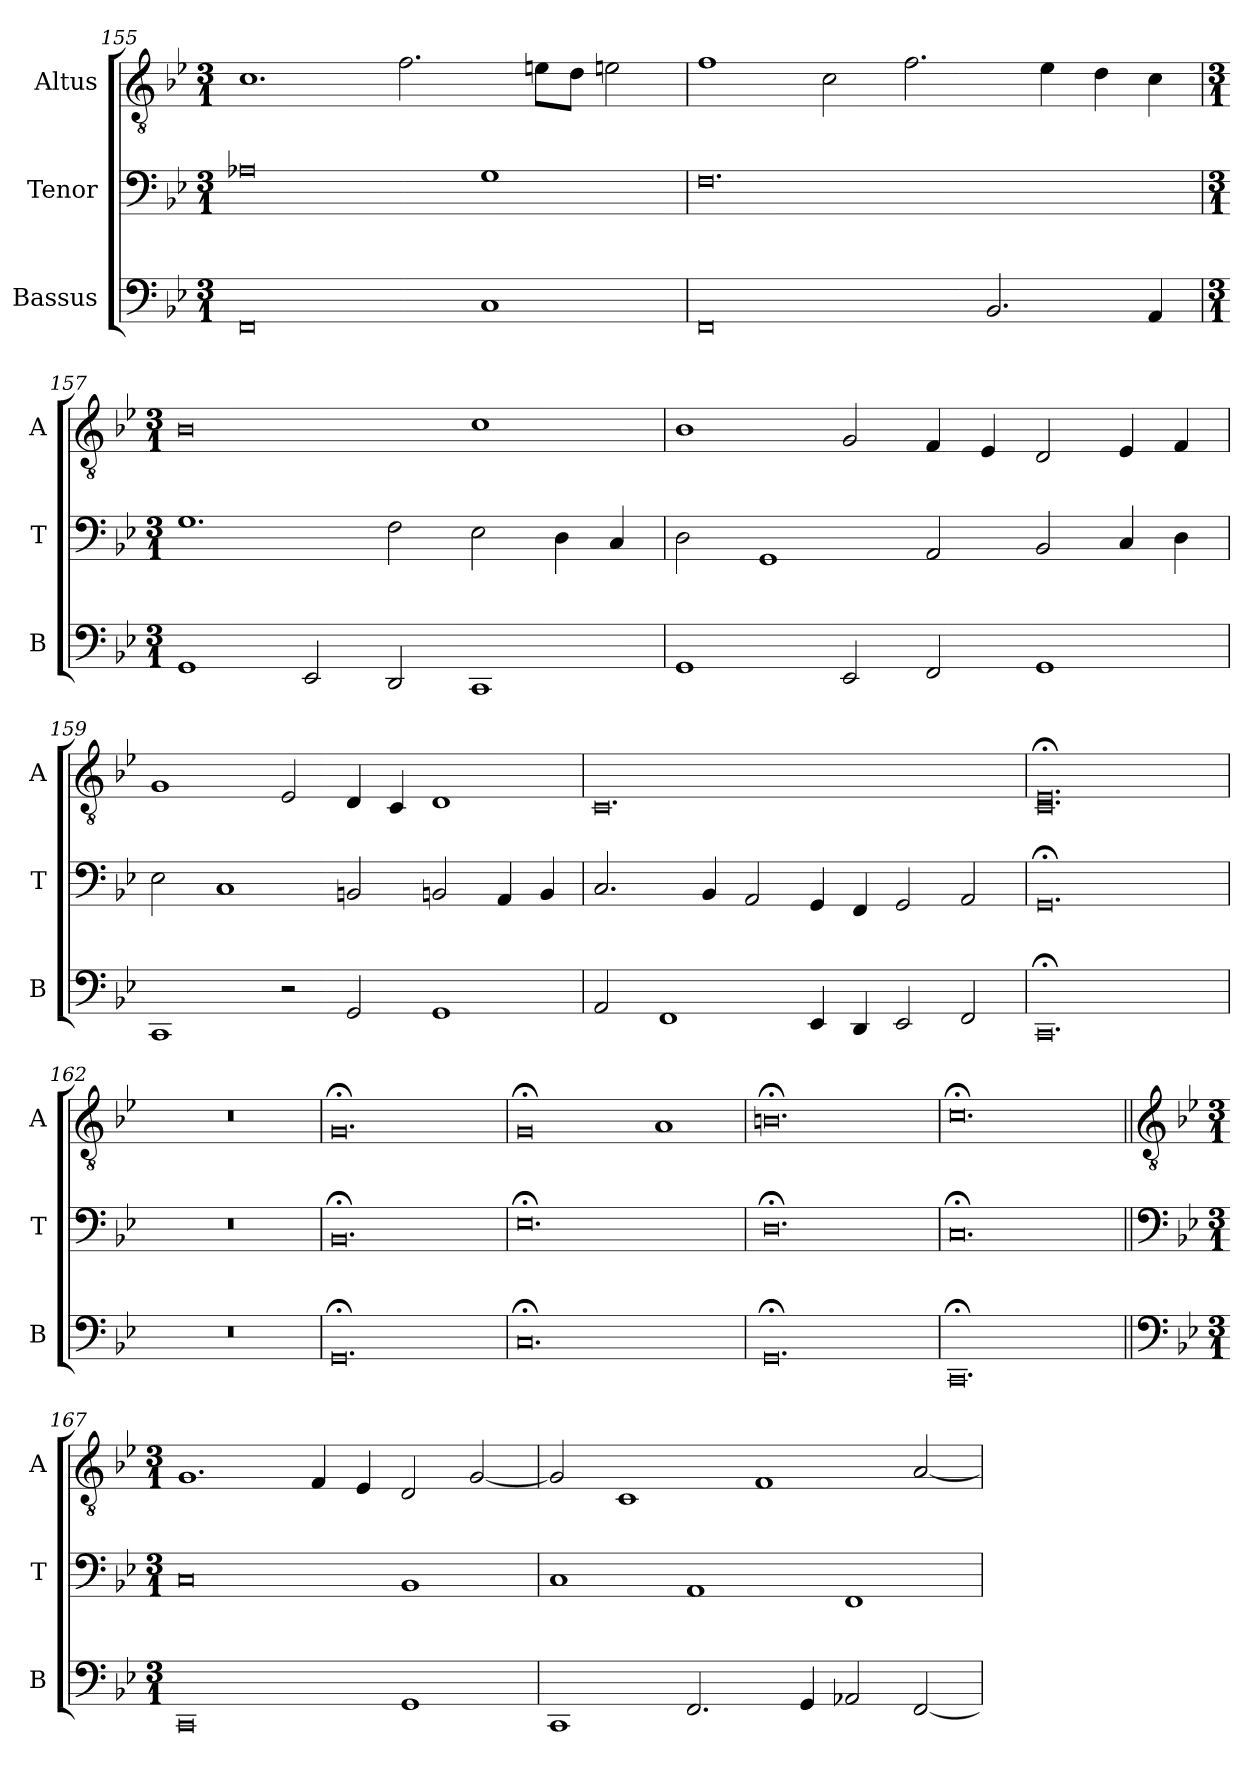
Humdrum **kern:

**kern	**kern	**kern
*part3	*part2	*part1
*staff3	*staff2	*staff1
*I"Bassus	*I"Tenor	*I"Altus
*I'B	*I'T	*I'A
*clefF4	*clefF4	*clefGv2
*k[b-e-]	*k[b-e-]	*k[b-e-]
*M3/1	*M3/1	*M3/1
=155	=155	=155
0FF	0A-X	1.c
.	.	2.f\
1C	1G	.
.	.	8en\L
.	.	8d\J
.	.	2en\
=156	=156	=156
0FF	0.F	1f
.	.	2c\
.	.	2.f\
2.BB-/	.	.
.	.	4e-\
.	.	4d\
4AA/	.	4c\
=157	=157	=157
*M3/1	*M3/1	*M3/1
1GG	1.G	0B-
2EE-/	.	.
2DD/	2F\	.
1CC	2E-\	1c
.	4D\	.
.	4C/	.
=158	=158	=158
1GG	2D\	1B-
.	1GG	.
2EE-/	.	2G/
2FF/	2AA/	4F/
.	.	4E-/
1GG	2BB-/	2D/
.	4C/	4E-/
.	4D\	4F/
=159	=159	=159
1CC	2E-\	1G
.	1C	.
2r	.	2E-/
2GG/	2BBn/	4D/
.	.	4C/
1GG	2BBn/	1D
.	4AA/	.
.	4BB/	.
=160	=160	=160
2AA/	2.C/	0.C
1FF	.	.
.	4BB-/	.
.	2AA/	.
4EE-/	4GG/	.
4DD/	4FF/	.
2EE-/	2GG/	.
2FF/	2AA/	.
=161	=161	=161
0.CC;<	0.GG;<	0.C;< 0.E-;<
=162	=162	=162
0.r	0.r	0.r
=163	=163	=163
0.GG;<	0.BB-;<	0.G;<
=164	=164	=164
0.C;<	0.E-;<	0G;<
.	.	1A
=165	=165	=165
0.GG;<	0.D;<	0.Bn;<
=166	=166	=166
0.CC;<	0.C;<	0.c;<
!!LO:LB:g=z
=167||	=167||	=167||
*clefF4	*clefF4	*clefGv2
*k[b-e-]	*k[b-e-]	*k[b-e-]
*M3/1	*M3/1	*M3/1
0CC	0C	1.G
.	.	4F/
.	.	4E-/
1GG	1BB-	2D/
.	.	[2G/
=168	=168	=168
1CC	1C	2G/]
.	.	1C
2.FF/	1AA	.
.	.	1F
4GG/	.	.
2AA-X/	1FF	.
[2FF/	.	[2A/
=	=	=
*-	*-	*-
